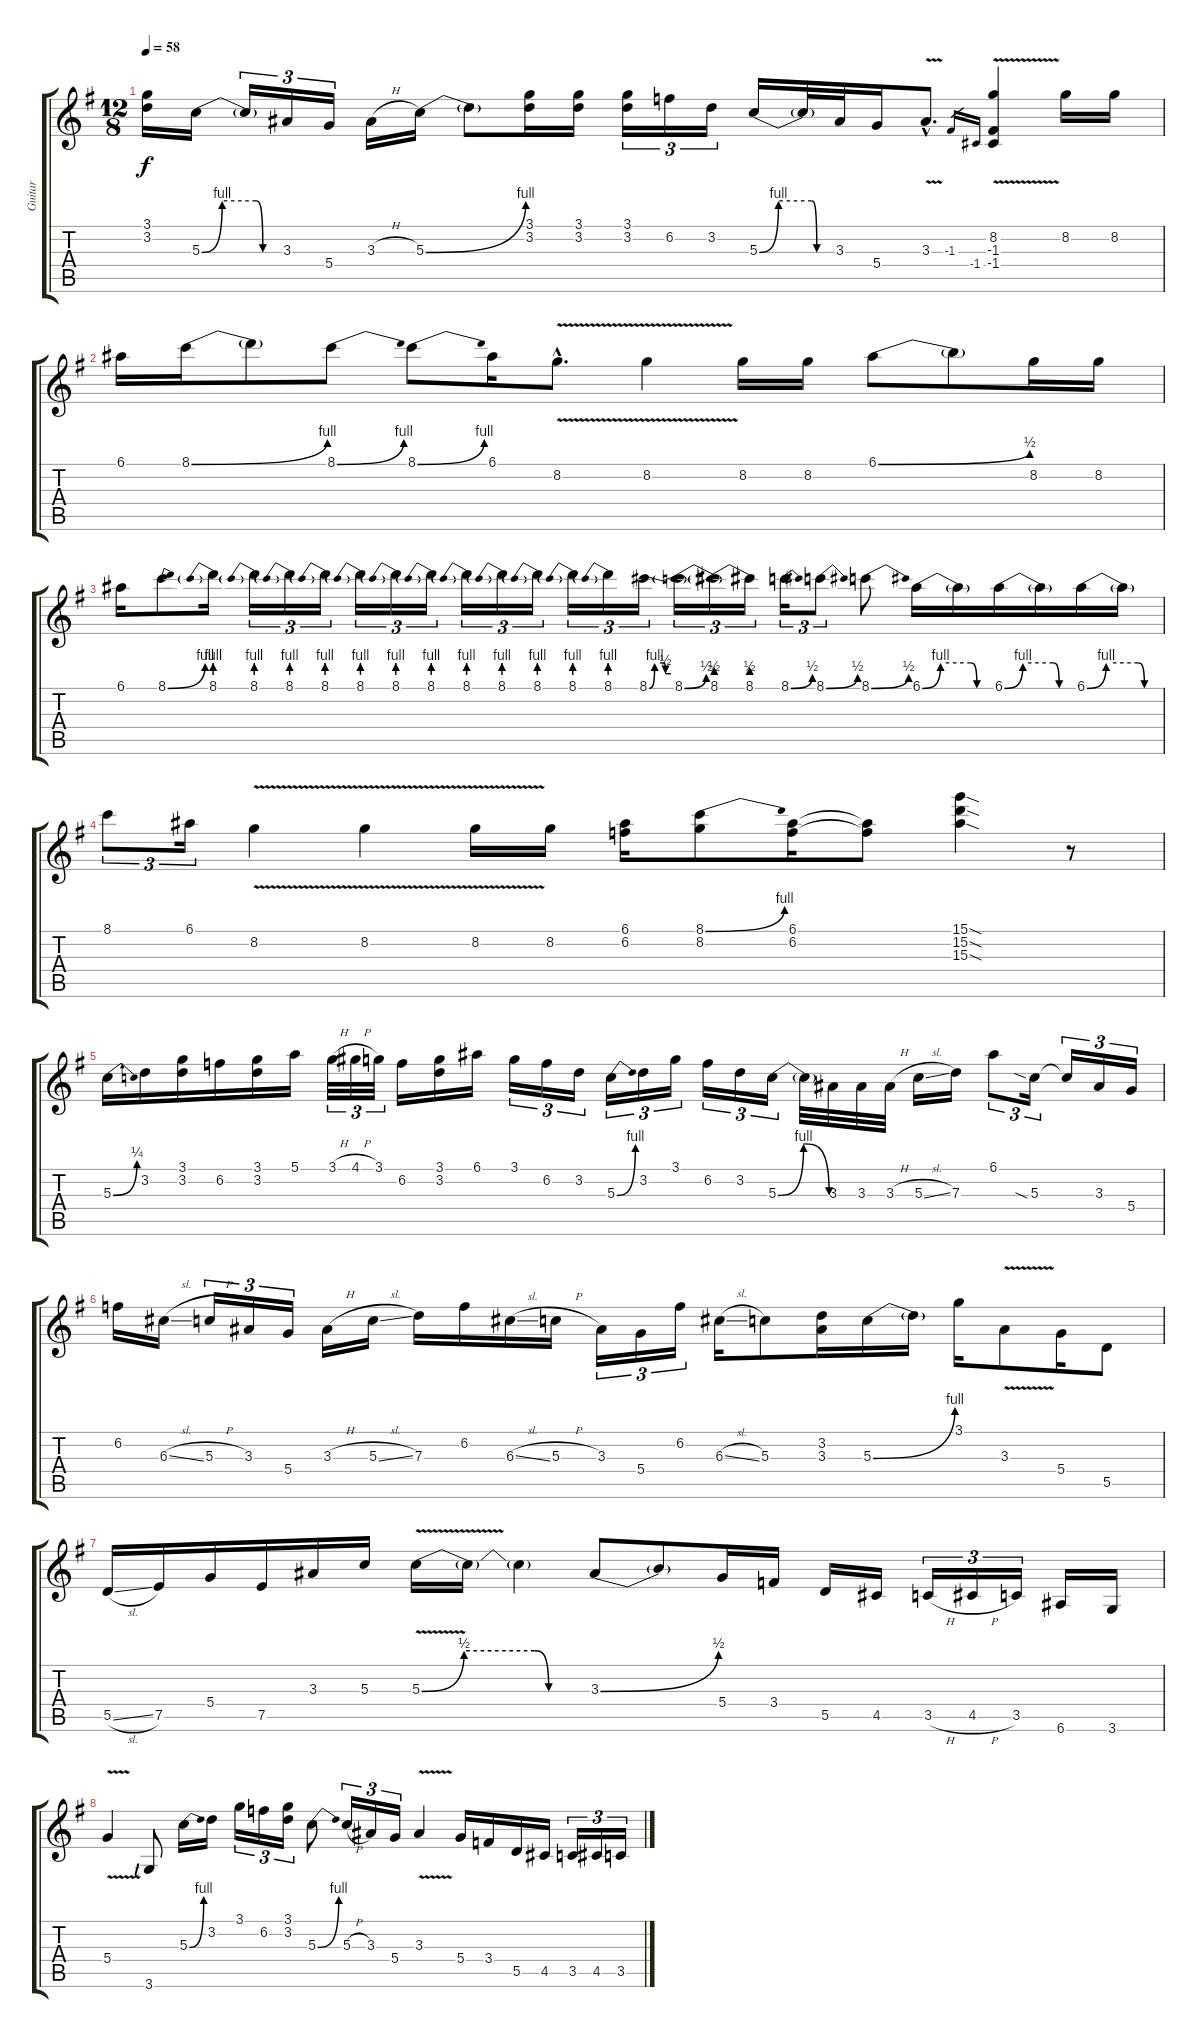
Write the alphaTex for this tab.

\track ("Guitar" "Guitar") {instrument distortionguitar}
\staff {score tabs}
\tuning (E4 B3 G3 D3 A2 E2) {hide}
\ts (12 8)
\tempo 58
\clef g2
\ks g
(3.1 3.2).16{dy f} 5.3{be (custom 0 0 15 4 40 4 45 0 60 0)}.16 5.3{t}.16{tu (3 2)} 3.3.16{tu (3 2)} 5.4.16{tu (3 2)} 3.3{h}.16 5.3{be (bend 0 0 60 4)}.16 5.3{t}.8 (3.1 3.2).16 (3.1 3.2).16 (3.1 3.2).16{tu (3 2)} 6.2.16{tu (3 2)} 3.2.16{tu (3 2)} 5.3{be (custom 0 0 15 4 41 4 45 0 60 0)}.16 5.3{t}.32 3.3.32 5.4.16 3.3{v hac}.8{d} -1.3.16{gr} -1.4.16{gr} (8.2{v} -1.3 -1.4).4 8.2.16 8.2.16 |
6.1.16 8.1{be (bend 0 0 60 4)}.16 8.1{t}.8 8.1{be (bend 0 0 60 4)}.8 8.1{be (bend 0 0 60 4)}.8 6.1.16 8.2{v hac}.8{d} 8.2{v}.4 8.2.16 8.2.16 6.1{be (bend 0 0 60 2)}.8 6.1{t}.8 8.2.16 8.2.16 |
6.1.16 8.1{be (bend 0 0 60 4)}.8 8.1{be (prebend 0 4 60 4)}.16 8.1{be (prebend 0 4 60 4)}.16{tu (3 2)} 8.1{be (prebend 0 4 60 4)}.16{tu (3 2)} 8.1{be (prebend 0 4 60 4)}.16{tu (3 2)} 8.1{be (prebend 0 4 60 4)}.16{tu (3 2)} 8.1{be (prebend 0 4 60 4)}.16{tu (3 2)} 8.1{be (prebend 0 4 60 4)}.16{tu (3 2)} 8.1{be (prebend 0 4 60 4)}.16{tu (3 2)} 8.1{be (prebend 0 4 60 4)}.16{tu (3 2)} 8.1{be (prebend 0 4 60 4)}.16{tu (3 2)} 8.1{be (prebend 0 4 60 4)}.16{tu (3 2)} 8.1{be (prebend 0 4 60 4)}.16{tu (3 2)} 8.1{be (custom 0 0 15 4 40 4 45 2 60 2)}.16{tu (3 2)} 8.1{be (bend 0 0 60 2)}.16{tu (3 2)} 8.1{be (prebend 0 2 60 2)}.16{tu (3 2)} 8.1{be (prebend 0 2 60 2)}.16{tu (3 2)} 8.1{be (bend 0 0 60 2)}.16{tu (3 2)} 8.1{be (bend 0 0 60 2)}.8{tu (3 2)} 8.1{be (bend 0 0 60 2)}.8 6.1{be (custom 0 0 15 4 40 4 45 0 60 0)}.16 6.1{t}.16 6.1{be (custom 0 0 15 4 40 4 45 0 60 0)}.16 6.1{t}.16 6.1{be (custom 0 0 15 4 40 4 45 0 60 0)}.16 6.1{t}.16 |
8.1.8{tu (3 2)} 6.1.16{tu (3 2)} 8.2{v}.4 8.2{v}.4 8.2{v}.16 8.2.16 (6.1 6.2).16 (8.1{be (bend 0 0 60 4)} 8.2).8 (6.1 6.2).16 (6.1{t} 6.2{t}).8 (15.1{sod} 15.2{sod} 15.3{sod}).4 r.8 |
5.3{be (bend 0 0 60 1)}.16 3.2.16 (3.1 3.2).16 6.2.16 (3.1 3.2).16 5.1.16 3.1{h}.32{tu (3 2)} 4.1{h}.32{tu (3 2)} 3.1.32{tu (3 2)} 6.2.16 (3.1 3.2).16 6.1.16 3.1.16{tu (3 2)} 6.2.16{tu (3 2)} 3.2.16{tu (3 2)} 5.3{be (bend 0 0 60 4)}.16{tu (3 2)} 3.2.16{tu (3 2)} 3.1.16{tu (3 2)} 6.2.16{tu (3 2)} 3.2.16{tu (3 2)} 5.3{be (bendrelease 0 0 15 4 45 4 60 0)}.16{tu (3 2)} 5.3{t}.32 3.3.32 3.3.32 3.3{h}.32 5.3{sl}.16 7.3.16 6.1.8{tu (3 2)} 5.3{sia}.16{tu (3 2)} 5.3{t}.16{tu (3 2)} 3.3.16{tu (3 2)} 5.4.16{tu (3 2)} |
6.2.16 6.3{sl}.16 5.3{h}.16{tu (3 2)} 3.3.16{tu (3 2)} 5.4.16{tu (3 2)} 3.3{h}.16 5.3{sl}.16 7.3.16 6.2.16 6.3{sl}.16 5.3{h}.16 3.3.16{tu (3 2)} 5.4.16{tu (3 2)} 6.2.16{tu (3 2)} 6.3{sl}.16 5.3.8 (3.2 3.3).16 5.3{be (bend 0 0 60 4)}.16 5.3{t}.16 3.1.16 3.3{v}.8 5.4.16 5.5.8 |
5.5{sl}.16 7.5.16 5.4.16 7.5.16 3.3.16 5.3.16 5.3{be (custom 0 0 15 2 40 2 45 0 60 0) v}.16 5.3{t}.16 5.3{t}.4 3.3{be (bend 0 0 60 2)}.8 3.3{t}.8 5.4.16 3.4.16 5.5.16 4.5.16 3.5{h}.16{tu (3 2)} 4.5{h}.16{tu (3 2)} 3.5.16{tu (3 2)} 6.6.16 3.6.16 |
5.4{v}.4 3.6{lf 1}.8 5.3{be (bend 0 0 60 4)}.16 3.2.16 3.1.16{tu (3 2)} 6.2.16{tu (3 2)} (3.1 3.2).16{tu (3 2)} 5.3{be (bend 0 0 60 4)}.8 5.3{h}.16{tu (3 2)} 3.3.16{tu (3 2)} 5.4.16{tu (3 2)} 3.3{v}.4 5.4.16 3.4.16 5.5.16 4.5.16 3.5.16{tu (3 2)} 4.5.16{tu (3 2)} 3.5.16{tu (3 2)}
